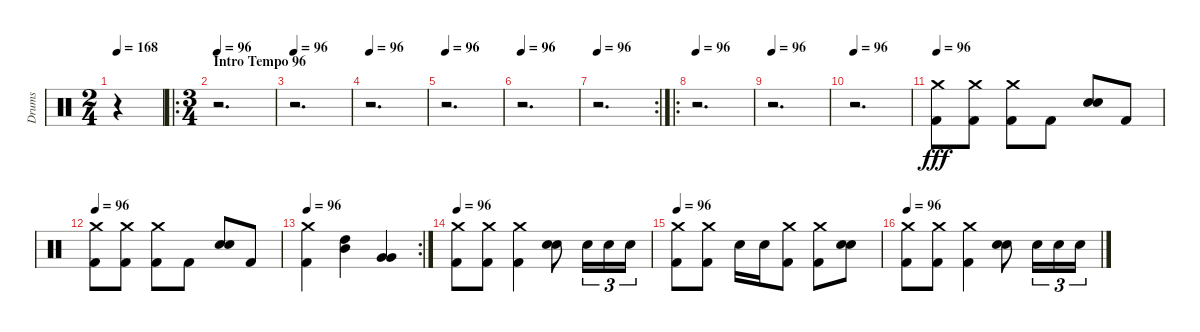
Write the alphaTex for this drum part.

\track ("Drums" "Drums") {instrument percussion}
\staff {score}
\articulation defaults
\ts (2 4)
\tempo 168
\clef neutral
\ks c
r.4{dy fff} |
\ro
\ts (3 4)
\section ("" "Intro Tempo 96")
\tempo 96
r.2{d} |
\tempo 96
r.2{d} |
\tempo 96
r.2{d} |
\tempo 96
r.2{d} |
\tempo 96
r.2{d} |
\rc 2
\tempo 96
r.2{d} |
\ro
\tempo 96
r.2{d} |
\tempo 96
r.2{d} |
\tempo 96
r.2{d} |
\tempo 96
("Kick (hit) 2" "Crash medium (hit)").8 ("Kick (hit) 2" "Crash medium (hit)").8 ("Crash medium (hit)" "Kick (hit) 2").8 "Kick (hit) 2".8 ("Snare (hit) 2" "Snare (hit) 2").8 "Kick (hit) 2".8 |
\tempo 96
("Kick (hit) 2" "Crash medium (hit)").8 ("Kick (hit) 2" "Crash medium (hit)").8 ("Crash medium (hit)" "Kick (hit) 2").8 "Kick (hit) 2".8 ("Snare (hit) 2" "Snare (hit) 2").8 "Kick (hit) 2".8 |
\rc 2
\tempo 96
("Kick (hit) 2" "Crash medium (hit)").4 ("High Tom (hit)" "Mid Tom (hit)").4 ("Very Low Tom (hit)" "Very Low Tom (hit)").4 |
\tempo 96
("Kick (hit) 2" "Crash medium (hit)").8 ("Kick (hit) 2" "Crash medium (hit)").8 ("Kick (hit) 2" "Crash medium (hit)").4 ("Snare (hit) 2" "Snare (hit) 2").8 "Snare (hit) 2".16{tu (3 2)} "Snare (hit) 2".16{tu (3 2)} "Snare (hit) 2".16{tu (3 2)} |
\tempo 96
("Kick (hit) 2" "Crash medium (hit)").8 ("Kick (hit) 2" "Crash medium (hit)").8 "Snare (hit) 2".16 "Snare (hit) 2".16 ("Crash medium (hit)" "Kick (hit) 2").8 ("Crash medium (hit)" "Kick (hit) 2").8 ("Snare (hit) 2" "Snare (hit) 2").8 |
\tempo 96
("Kick (hit) 2" "Crash medium (hit)").8 ("Kick (hit) 2" "Crash medium (hit)").8 ("Kick (hit) 2" "Crash medium (hit)").4 ("Snare (hit) 2" "Snare (hit) 2").8 "Snare (hit) 2".16{tu (3 2)} "Snare (hit) 2".16{tu (3 2)} "Snare (hit) 2".16{tu (3 2)}
